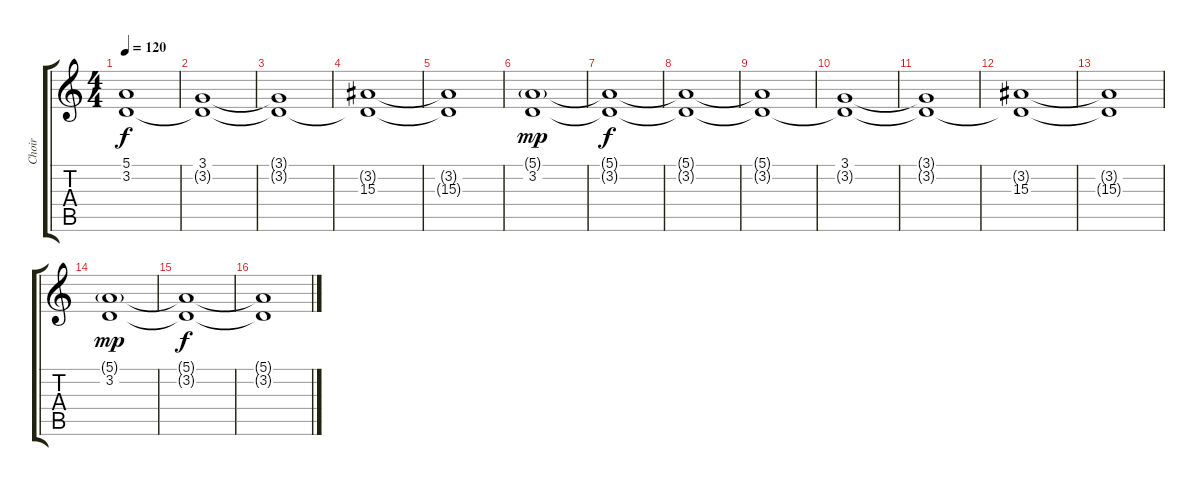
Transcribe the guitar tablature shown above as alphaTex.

\track ("Choir" "Choir") {instrument choiraahs}
\staff {score tabs}
\tuning (E4 B3 G3 D3 A2 E2) {hide}
\ts (4 4)
\tempo 120
\clef g2
\ks c
(5.1{t} 3.2{t}).1{dy f} |
(3.1 3.2{t}).1 |
(3.1{t} 3.2{t}).1 |
(3.2{t} 15.3).1 |
(3.2{t} 15.3{t}).1 |
(5.1{g} 3.2).1{dy mp} |
(5.1{t} 3.2{t}).1{dy f} |
(5.1{t} 3.2{t}).1 |
(5.1{t} 3.2{t}).1 |
(3.1 3.2{t}).1 |
(3.1{t} 3.2{t}).1 |
(3.2{t} 15.3).1 |
(3.2{t} 15.3{t}).1 |
(5.1{g} 3.2).1{dy mp} |
(5.1{t} 3.2{t}).1{dy f} |
(5.1{t} 3.2{t}).1
